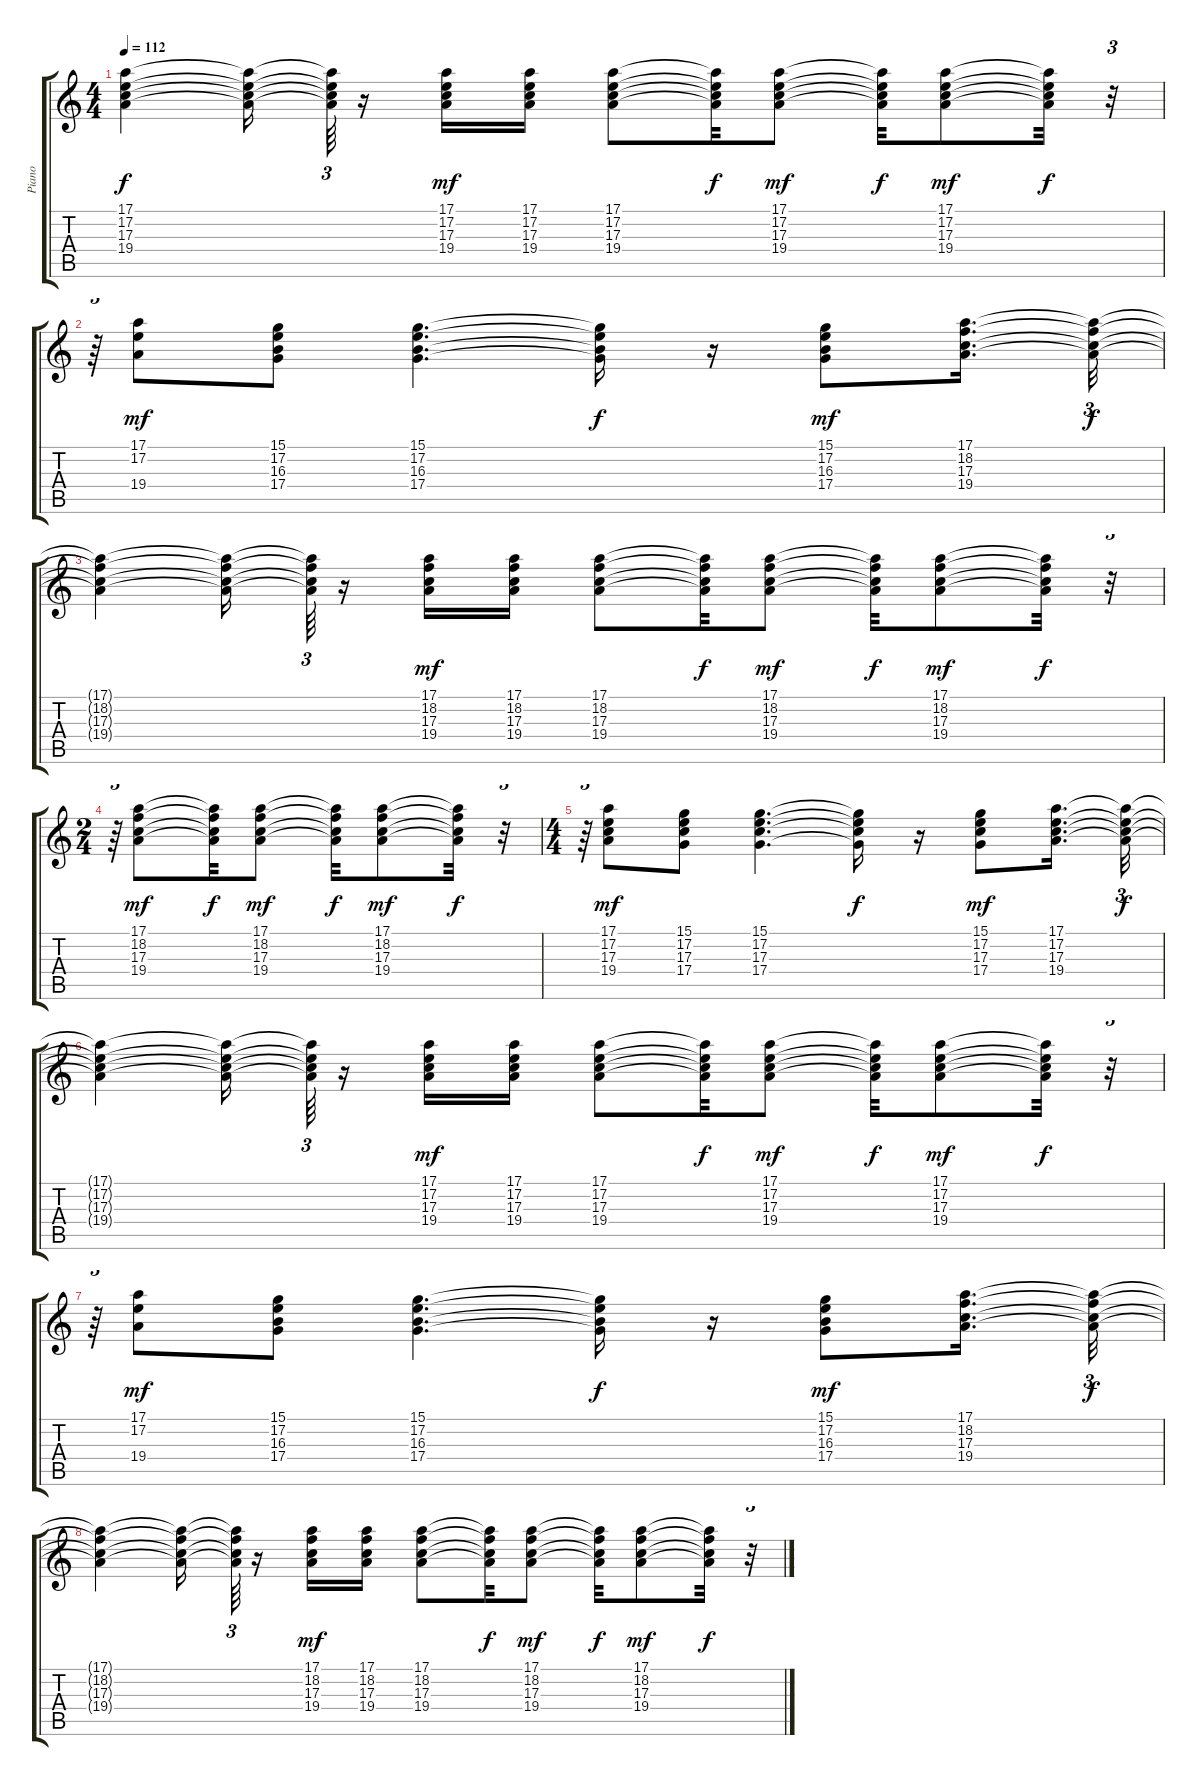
\track ("Piano" "Piano") {instrument electricpiano2}
\staff {score tabs}
\tuning (E4 B3 G3 D3 A2 E2) {hide}
\ts (4 4)
\tempo 112
\clef g2
\ks c
(17.1{t} 17.2{t} 17.3{t} 19.4{t}).4{dy f} (17.1{t} 17.2{t} 17.3{t} 19.4{t}).16 (17.1{t} 17.2{t} 17.3{t} 19.4{t}).64{tu (3 2)} r.16 (17.1 17.2 17.3 19.4).16{dy mf} (17.1 17.2 17.3 19.4).16 (17.1 17.2 17.3 19.4).8 (17.1{t} 17.2{t} 17.3{t} 19.4{t}).32{dy f} (17.1 17.2 17.3 19.4).8{dy mf} (17.1{t} 17.2{t} 17.3{t} 19.4{t}).32{dy f} (17.1 17.2 17.3 19.4).8{dy mf} (17.1{t} 17.2{t} 17.3{t} 19.4{t}).32{dy f} r.32{tu (3 2)} |
r.64{tu (3 2)} (17.1 17.2 19.4).8{dy mf} (15.1 17.2 16.3 17.4).8 (15.1 17.2 16.3 17.4).4{d} (15.1{t} 17.2{t} 16.3{t} 17.4{t}).16{dy f} r.16 (15.1 17.2 16.3 17.4).8{dy mf} (17.1 18.2 17.3 19.4).16{d} (17.1{t} 18.2{t} 17.3{t} 19.4{t}).32{tu (3 2) dy f} |
(17.1{t} 18.2{t} 17.3{t} 19.4{t}).4 (17.1{t} 18.2{t} 17.3{t} 19.4{t}).16 (17.1{t} 18.2{t} 17.3{t} 19.4{t}).64{tu (3 2)} r.16 (17.1 18.2 17.3 19.4).16{dy mf} (17.1 18.2 17.3 19.4).16 (17.1 18.2 17.3 19.4).8 (17.1{t} 18.2{t} 17.3{t} 19.4{t}).32{dy f} (17.1 18.2 17.3 19.4).8{dy mf} (17.1{t} 18.2{t} 17.3{t} 19.4{t}).32{dy f} (17.1 18.2 17.3 19.4).8{dy mf} (17.1{t} 18.2{t} 17.3{t} 19.4{t}).32{dy f} r.32{tu (3 2)} |
\ts (2 4)
r.64{tu (3 2)} (17.1 18.2 17.3 19.4).8{dy mf} (17.1{t} 18.2{t} 17.3{t} 19.4{t}).32{dy f} (17.1 18.2 17.3 19.4).8{dy mf} (17.1{t} 18.2{t} 17.3{t} 19.4{t}).32{dy f} (17.1 18.2 17.3 19.4).8{dy mf} (17.1{t} 18.2{t} 17.3{t} 19.4{t}).32{dy f} r.32{tu (3 2)} |
\ts (4 4)
r.64{tu (3 2)} (17.1 17.2 17.3 19.4).8{dy mf} (15.1 17.2 17.3 17.4).8 (15.1 17.2 17.3 17.4).4{d} (15.1{t} 17.2{t} 17.3{t} 17.4{t}).16{dy f} r.16 (15.1 17.2 17.3 17.4).8{dy mf} (17.1 17.2 17.3 19.4).16{d} (17.1{t} 17.2{t} 17.3{t} 19.4{t}).32{tu (3 2) dy f} |
(17.1{t} 17.2{t} 17.3{t} 19.4{t}).4 (17.1{t} 17.2{t} 17.3{t} 19.4{t}).16 (17.1{t} 17.2{t} 17.3{t} 19.4{t}).64{tu (3 2)} r.16 (17.1 17.2 17.3 19.4).16{dy mf} (17.1 17.2 17.3 19.4).16 (17.1 17.2 17.3 19.4).8 (17.1{t} 17.2{t} 17.3{t} 19.4{t}).32{dy f} (17.1 17.2 17.3 19.4).8{dy mf} (17.1{t} 17.2{t} 17.3{t} 19.4{t}).32{dy f} (17.1 17.2 17.3 19.4).8{dy mf} (17.1{t} 17.2{t} 17.3{t} 19.4{t}).32{dy f} r.32{tu (3 2)} |
r.64{tu (3 2)} (17.1 17.2 19.4).8{dy mf} (15.1 17.2 16.3 17.4).8 (15.1 17.2 16.3 17.4).4{d} (15.1{t} 17.2{t} 16.3{t} 17.4{t}).16{dy f} r.16 (15.1 17.2 16.3 17.4).8{dy mf} (17.1 18.2 17.3 19.4).16{d} (17.1{t} 18.2{t} 17.3{t} 19.4{t}).32{tu (3 2) dy f} |
(17.1{t} 18.2{t} 17.3{t} 19.4{t}).4 (17.1{t} 18.2{t} 17.3{t} 19.4{t}).16 (17.1{t} 18.2{t} 17.3{t} 19.4{t}).64{tu (3 2)} r.16 (17.1 18.2 17.3 19.4).16{dy mf} (17.1 18.2 17.3 19.4).16 (17.1 18.2 17.3 19.4).8 (17.1{t} 18.2{t} 17.3{t} 19.4{t}).32{dy f} (17.1 18.2 17.3 19.4).8{dy mf} (17.1{t} 18.2{t} 17.3{t} 19.4{t}).32{dy f} (17.1 18.2 17.3 19.4).8{dy mf} (17.1{t} 18.2{t} 17.3{t} 19.4{t}).32{dy f} r.32{tu (3 2)}
